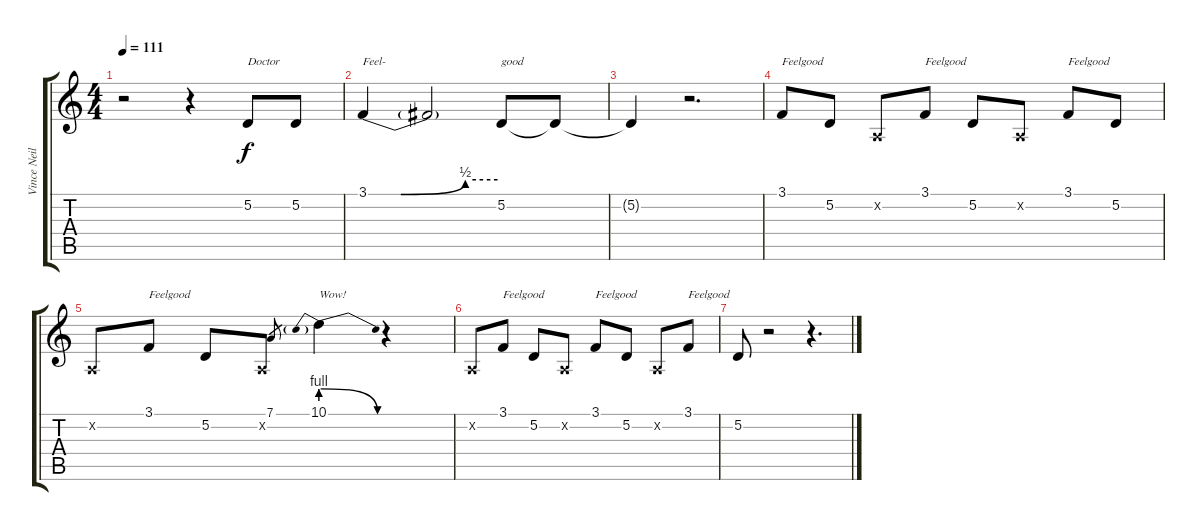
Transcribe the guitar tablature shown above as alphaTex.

\track ("Vince Neil" "Vince Neil") {instrument lead2sawtooth}
\staff {score tabs}
\tuning (D4 A3 F3 C3 G2 D2) {hide}
\ts (4 4)
\tempo 111
\clef g2
\ks c
r.2{dy f} r.4 5.2.8{txt "Doctor" volume 11} 5.2.8 |
3.1{be (custom 0 0 15 0 45 2 60 2)}.4{txt "Feel-"} 3.1{t}.2 5.2.8{txt "good"} 5.2{t}.8 |
5.2{t}.4 r.2{d} |
3.1.8{txt "Feelgood"} 5.2.8 0.2{x}.8 3.1.8{txt "Feelgood"} 5.2.8 0.2{x}.8 3.1.8{txt "Feelgood"} 5.2.8 |
0.2{x}.8 3.1.8{txt "Feelgood"} 5.2.8 0.2{x}.8 7.1.8{gr} 10.1{be (prebendrelease 0 4 60 0)}.4{txt "Wow!"} r.4 |
0.2{x}.8 3.1.8{txt "Feelgood"} 5.2.8 0.2{x}.8 3.1.8{txt "Feelgood"} 5.2.8 0.2{x}.8 3.1.8{txt "Feelgood"} |
5.2.8 r.2 r.4{d}
